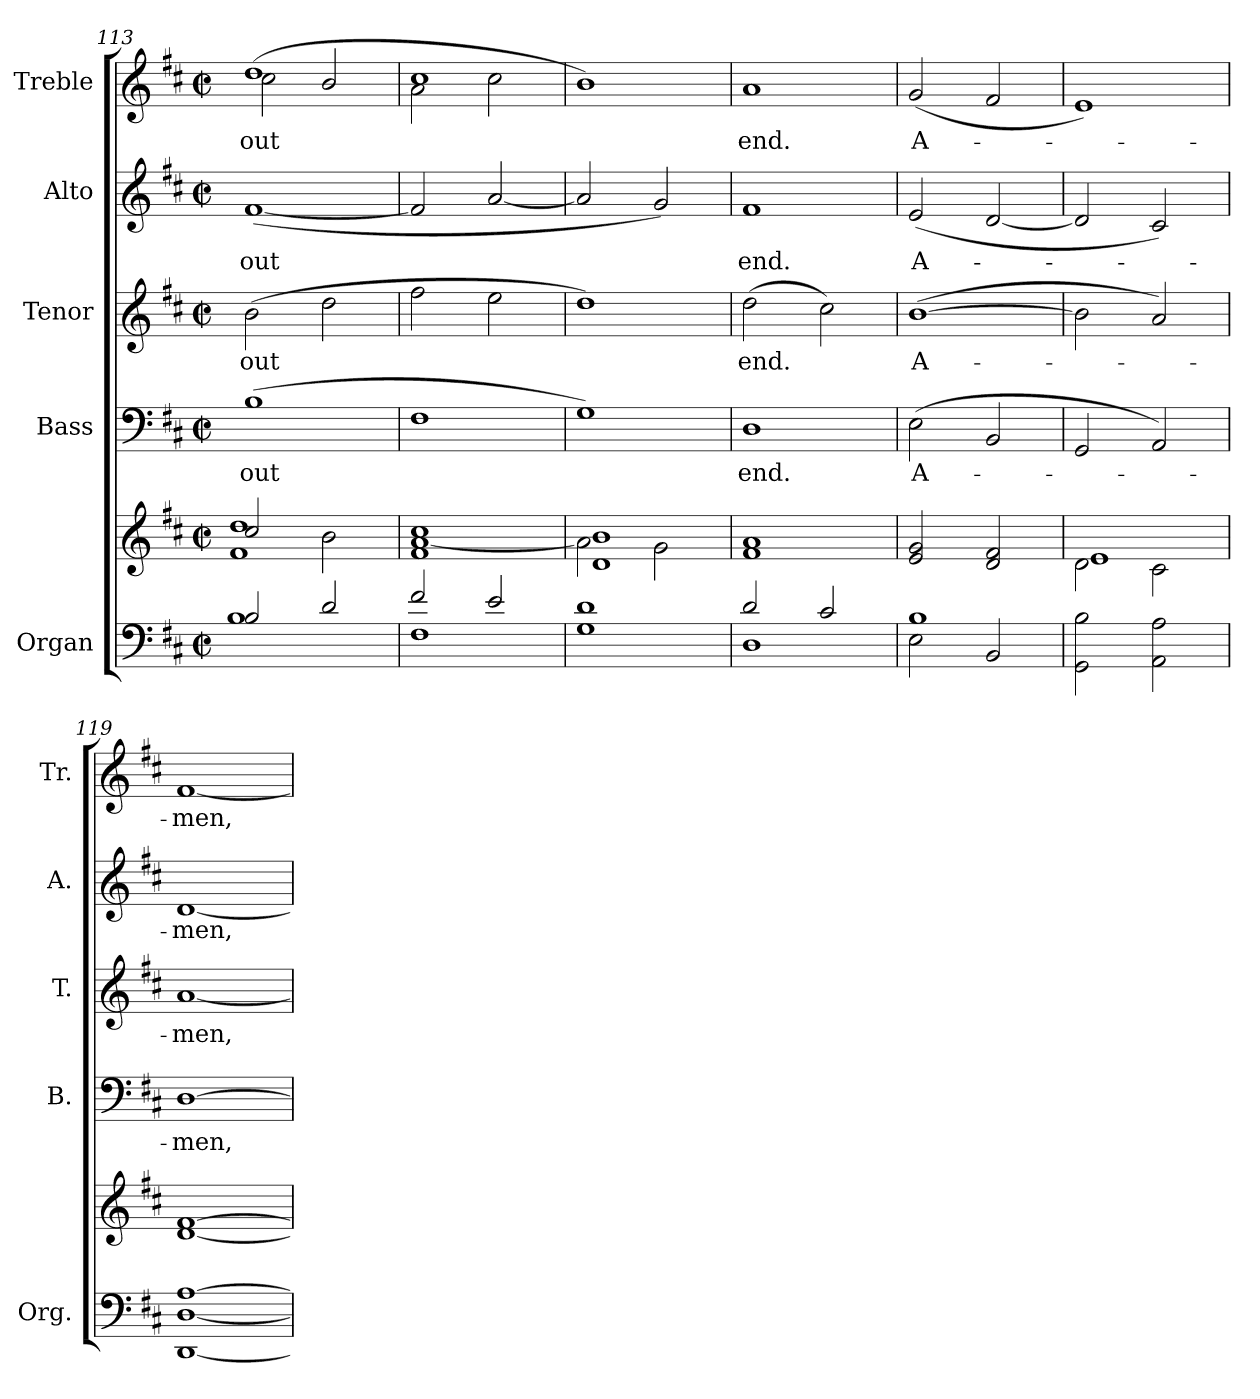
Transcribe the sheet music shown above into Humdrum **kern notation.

**kern	**kern	**kern	**text	**kern	**text	**kern	**text	**kern	**text
*part5	*part5	*part4	*part4	*part3	*part3	*part2	*part2	*part1	*part1
*staff6	*staff5	*staff4	*staff4	*staff3	*staff3	*staff2	*staff2	*staff1	*staff1
*I"Organ	*	*I"Bass	*	*I"Tenor	*	*I"Alto	*	*I"Treble	*
*I'Org.	*	*I'B.	*	*I'T.	*	*I'A.	*	*I'Tr.	*
*clefF4	*clefG2	*clefF4	*	*clefG2	*	*clefG2	*	*clefG2	*
*	*	*	*	*ITrd7c12	*	*	*	*	*
*k[f#c#]	*k[f#c#]	*k[f#c#]	*	*k[f#c#]	*	*k[f#c#]	*	*k[f#c#]	*
*D:	*D:	*D:	*	*D:	*	*D:	*	*D:	*
*M2/2	*M2/2	*M2/2	*	*M2/2	*	*M2/2	*	*M2/2	*
*met(c|)	*met(c|)	*met(c|)	*	*met(c|)	*	*met(c|)	*	*met(c|)	*
=113	=113	=113	=113	=113	=113	=113	=113	=113	=113
*^	*^	*	*	*	*	*	*	*	*
!	!	!	!	!	!LO:LY:b:color=#000000	!	!	!	!	!	!
!	!	!	!	!	!	!	!LO:LY:b:color=#000000	!	!	!	!
!	!	!	!	!	!	!	!	!	!LO:LY:b:color=#000000	!	!
!	!	!	!	!	!	!	!	!	!	!	!LO:LY:b:color=#000000
*	*	*	*	*	*	*	*	*	*	*^	*
2Bi/	1Bi	2cc#i/	1f#i 1ddi	(1Bi	-out	(2Bi\	-out	([1f#i	-out	(1ddi	2cc#i\	-out
2di/	.	2bi\	.	.	.	2di\	.	.	.	.	2bi/	.
*	*	*v	*v	*	*	*	*	*	*	*	*	*
=114	=114	=114	=114	=114	=114	=114	=114	=114	=114	=114	=114
2f#i/	1F#i	1f#i [1ai 1cc#i	1F#i	.	2f#i\	.	2f#i/]	.	1cc#i	2ai\	.
2ei/	.	.	.	.	2ei\	.	[2ai/	.	.	2cc#i\	.
*v	*v	*	*	*	*	*	*	*	*v	*v	*
=115	=115	=115	=115	=115	=115	=115	=115	=115	=115
*	*^	*	*	*	*	*	*	*	*
1Gi 1di	2ai\]	1di 1bi	1Gi)	.	1di)	.	2ai/]	.	1bi)	.
.	2gi\	.	.	.	.	.	2gi/)	.	.	.
*	*v	*v	*	*	*	*	*	*	*	*
=116	=116	=116	=116	=116	=116	=116	=116	=116	=116
*^	*	*	*	*	*	*	*	*	*
!	!	!	!	!LO:LY:b:color=#000000	!	!	!	!	!	!
!	!	!	!	!	!	!LO:LY:b:color=#000000	!	!	!	!
!	!	!	!	!	!	!	!	!LO:LY:b:color=#000000	!	!
!	!	!	!	!	!	!	!	!	!	!LO:LY:b:color=#000000
2di/	1Di	1f#i 1ai	1Di	end.	(2di\	end.	1f#i	end.	1ai	end.
2c#i/	.	.	.	.	2c#i\)	.	.	.	.	.
=117	=117	=117	=117	=117	=117	=117	=117	=117	=117	=117
!	!	!	!	!LO:LY:b:color=#000000	!	!	!	!	!	!
!	!	!	!	!	!	!LO:LY:b:color=#000000	!	!	!	!
!	!	!	!	!	!	!	!	!LO:LY:b:color=#000000	!	!
!	!	!	!	!	!	!	!	!	!	!LO:LY:b:color=#000000
1Bi	2Ei\	2ei/ 2gi	(2Ei\	A-	([1Bi	A-	(2ei/	A-	(2gi/	A-
.	2BBi/	2di/ 2f#i	2BBi/	.	.	.	[2di/	.	2f#i/	.
*v	*v	*	*	*	*	*	*	*	*	*
!!LO:PB:g=z
=118	=118	=118	=118	=118	=118	=118	=118	=118	=118
*	*^	*	*	*	*	*	*	*	*
2GGi\ 2Bi	2di\	1ei	2GGi/	.	2Bi\]	.	2di/]	.	1ei)	.
2AAi\ 2Ai	2c#i\	.	2AAi/)	.	2Ai/)	.	2c#i/)	.	.	.
*	*v	*v	*	*	*	*	*	*	*	*
=119	=119	=119	=119	=119	=119	=119	=119	=119	=119
!	!	!	!LO:LY:b:color=#000000	!	!	!	!	!	!
!	!	!	!	!	!LO:LY:b:color=#000000	!	!	!	!
!	!	!	!	!	!	!	!LO:LY:b:color=#000000	!	!
!	!	!	!	!	!	!	!	!	!LO:LY:b:color=#000000
[1DDi [1Di [1Ai	[1di [1f#i	[1Di	-men,	[1Ai	-men,	[1di	-men,	[1f#i	-men,
=	=	=	=	=	=	=	=	=	=
*-	*-	*-	*-	*-	*-	*-	*-	*-	*-
